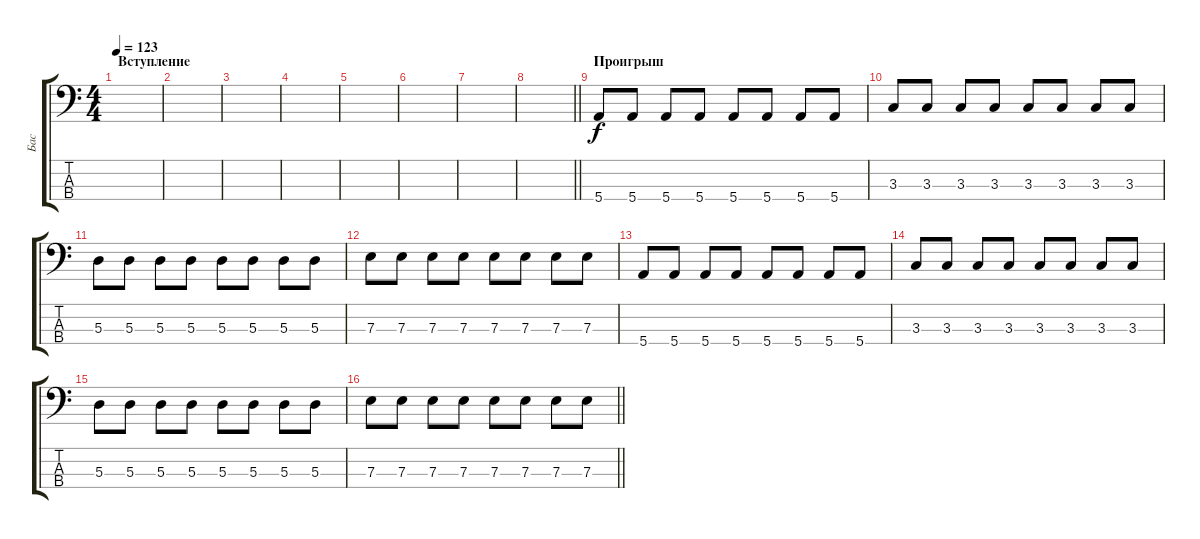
\track ("Бас" "Бас") {instrument electricbassfinger}
\staff {score tabs}
\tuning (G2 D2 A1 E1) {hide}
\ts (4 4)
\section ("" "Вступление")
\tempo 123
\clef f4
\ks c
|
|
|
|
|
|
|
\barLineRight lightlight
|
\section ("" "Проигрыш")
5.4.8 5.4.8 5.4.8 5.4.8 5.4.8 5.4.8 5.4.8 5.4.8 |
3.3.8 3.3.8 3.3.8 3.3.8 3.3.8 3.3.8 3.3.8 3.3.8 |
5.3.8 5.3.8 5.3.8 5.3.8 5.3.8 5.3.8 5.3.8 5.3.8 |
7.3.8 7.3.8 7.3.8 7.3.8 7.3.8 7.3.8 7.3.8 7.3.8 |
5.4.8 5.4.8 5.4.8 5.4.8 5.4.8 5.4.8 5.4.8 5.4.8 |
3.3.8 3.3.8 3.3.8 3.3.8 3.3.8 3.3.8 3.3.8 3.3.8 |
5.3.8 5.3.8 5.3.8 5.3.8 5.3.8 5.3.8 5.3.8 5.3.8 |
\barLineRight lightlight
7.3.8 7.3.8 7.3.8 7.3.8 7.3.8 7.3.8 7.3.8 7.3.8
